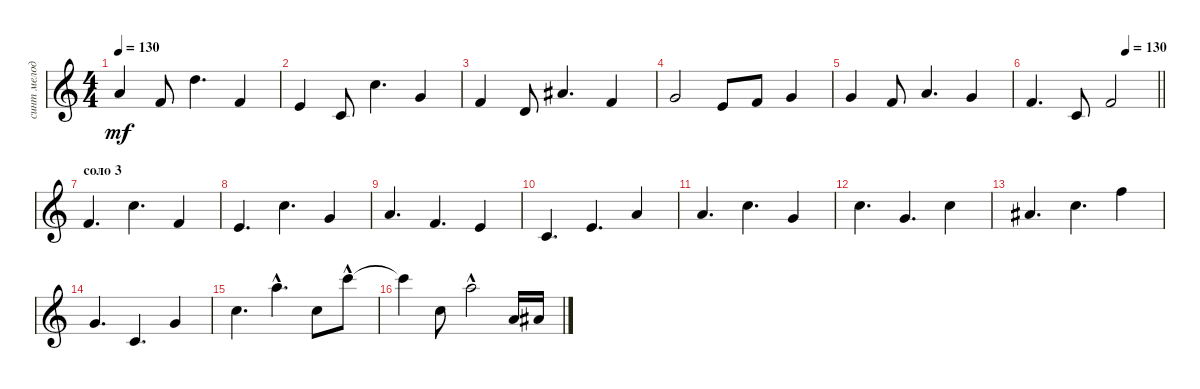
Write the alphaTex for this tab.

\track ("синт мелодия" "синт мелод") {instrument celesta}
\staff {score}
\tuning (E4 B3 G3 D3 A2 E2) {hide}
\ts (4 4)
\tempo 130
\clef g2
\ks c
5.1.4{dy mf} 1.1.8 10.1.4{d} 1.1.4 |
0.1.4 1.2.8 8.1.4{d} 3.1.4 |
1.1.4 3.2.8 6.1.4{d} 1.1.4 |
8.2.2 0.1.8 1.1.8 3.1.4 |
3.1.4 1.1.8 5.1.4{d} 3.1.4 |
\tempo (130 0.75)
\barLineRight lightlight
1.1.4{d} 1.2.8 1.1.2 |
\section ("" "соло 3")
1.1.4{d} 8.1.4{d} 1.1.4 |
0.1.4{d} 8.1.4{d} 3.1.4 |
5.1.4{d} 1.1.4{d} 0.1.4 |
1.2.4{d} 0.1.4{d} 5.1.4 |
5.1.4{d} 8.1.4{d} 3.1.4 |
8.1.4{d} 3.1.4{d} 8.1.4 |
6.1.4{d} 8.1.4{d} 13.1.4 |
3.1.4{d} 1.2.4{d} 3.1.4 |
8.1.4{d} 17.1{hac}.4{d} 8.1.8 20.1{hac}.8 |
20.1{t}.4 8.1.8 17.1{hac}.2 5.1.16 6.1.16
